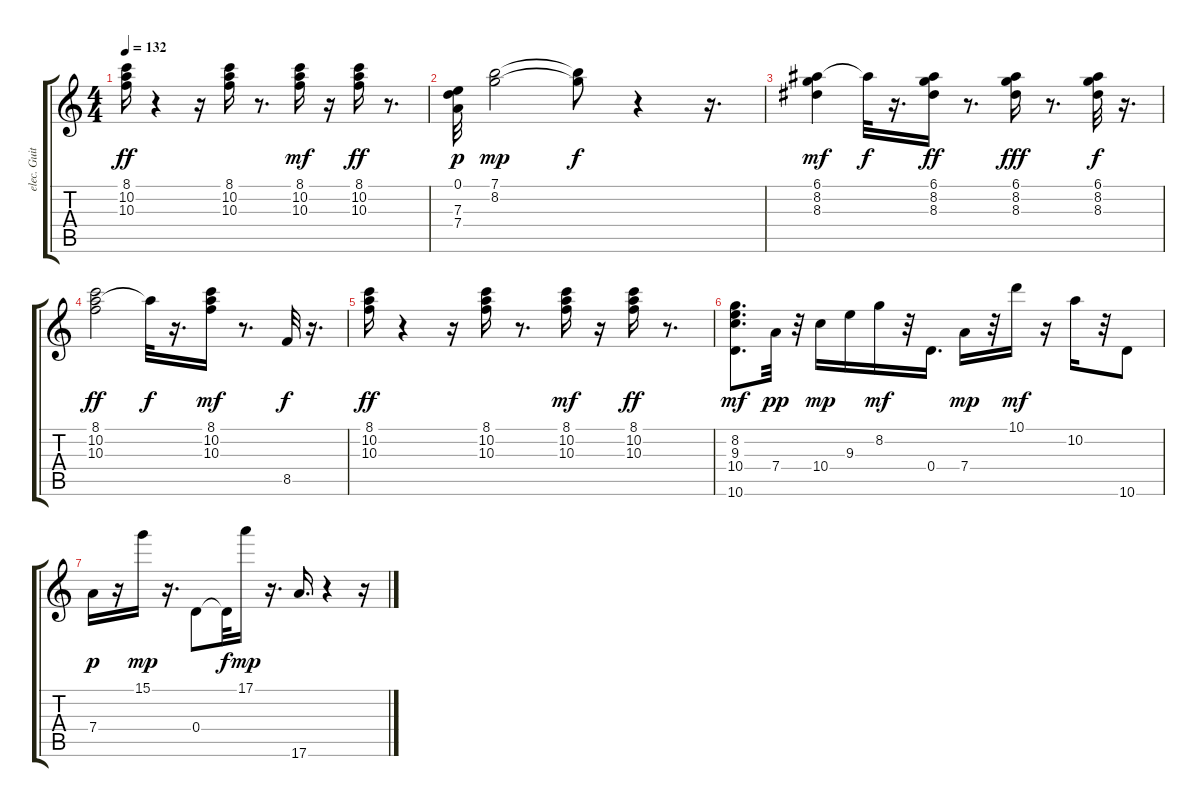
\track ("elec. Guitar(clean)" "elec. Guit") {instrument electricguitarclean}
\staff {score tabs}
\tuning (E4 B3 G3 D3 A2 E2) {hide}
\ts (4 4)
\tempo 132
\clef g2
\ks c
(8.1 10.2 10.3).16{dy ff} r.4 r.16 (8.1 10.2 10.3).16 r.8{d} (8.1 10.2 10.3).16{dy mf} r.16 (8.1 10.2 10.3).16{dy ff} r.8{d} |
(0.1 7.3 7.4).32{dy p} (7.1 8.2).2{dy mp} (7.1{t} 8.2{t}).8{dy f} r.4 r.16{d} |
(6.1 8.2 8.3).4{dy mf} 6.1{t}.32{dy f} r.16{d} (6.1 8.2 8.3).16{dy ff} r.8{d} (6.1 8.2 8.3).16{dy fff} r.8{d} (6.1 8.2 8.3).32{dy f} r.16{d} |
(8.1 10.2 10.3).2{dy ff} 10.2{t}.32{dy f} r.16{d} (8.1 10.2 10.3).16{dy mf} r.8{d} 8.5.32{dy f} r.16{d} |
(8.1 10.2 10.3).16{dy ff} r.4 r.16 (8.1 10.2 10.3).16 r.8{d} (8.1 10.2 10.3).16{dy mf} r.16 (8.1 10.2 10.3).16{dy ff} r.8{d} |
(8.2 9.3 10.4 10.6).8{d dy mf} 7.4.32{dy pp} r.32 10.4.16{dy mp} 9.3.16 8.2.16{dy mf} r.32 0.4.16{d} 7.4.16{dy mp} r.32 10.1.16{dy mf} r.16 10.2.16 r.32 10.6.8 |
7.4.16{dy p} r.16 15.1.16{dy mp} r.16{d} 0.4.8 0.4{t}.32{dy f} 17.1.16{dy mp} r.16{d} 17.6.16{d} r.4 r.16
